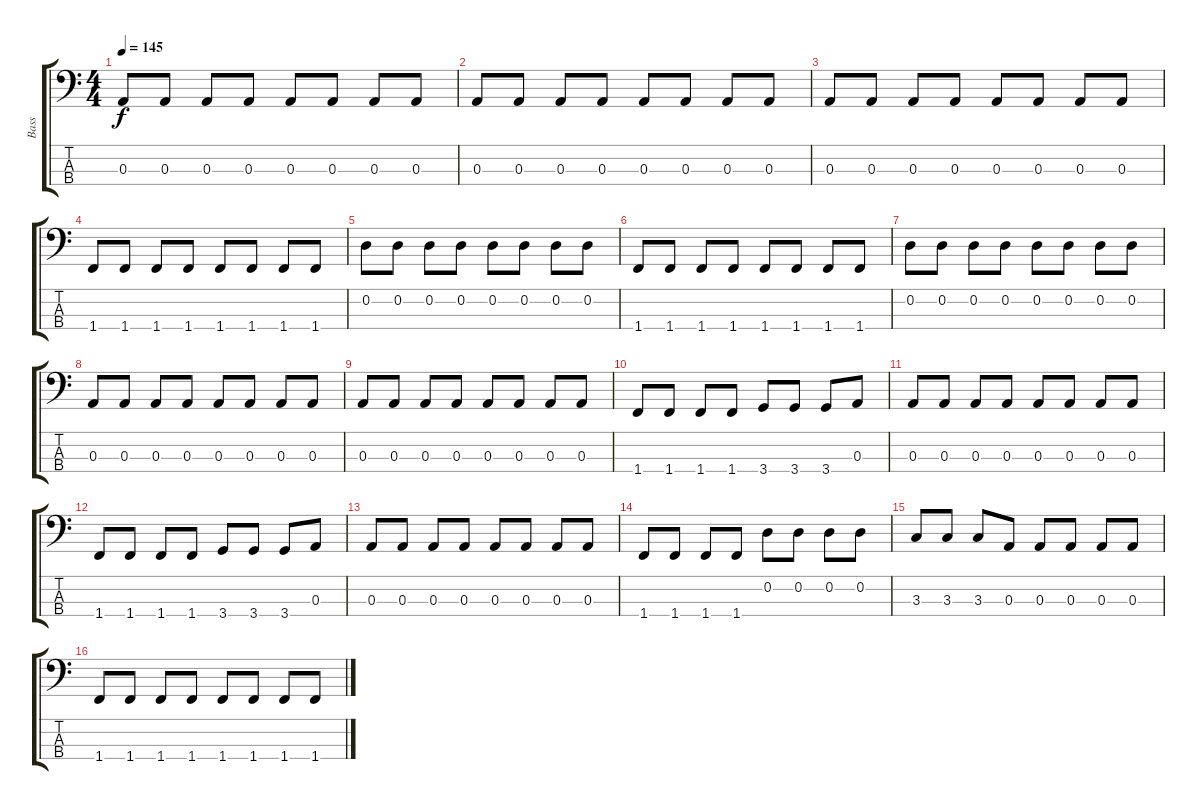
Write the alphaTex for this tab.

\track ("Bass" "Bass") {instrument slapbass2}
\staff {score tabs}
\tuning (G2 D2 A1 E1) {hide}
\ts (4 4)
\tempo 145
\clef f4
\ks c
0.3.8{dy f} 0.3.8 0.3.8 0.3.8 0.3.8 0.3.8 0.3.8 0.3.8 |
0.3.8 0.3.8 0.3.8 0.3.8 0.3.8 0.3.8 0.3.8 0.3.8 |
0.3.8 0.3.8 0.3.8 0.3.8 0.3.8 0.3.8 0.3.8 0.3.8 |
1.4.8 1.4.8 1.4.8 1.4.8 1.4.8 1.4.8 1.4.8 1.4.8 |
0.2.8 0.2.8 0.2.8 0.2.8 0.2.8 0.2.8 0.2.8 0.2.8 |
1.4.8 1.4.8 1.4.8 1.4.8 1.4.8 1.4.8 1.4.8 1.4.8 |
0.2.8 0.2.8 0.2.8 0.2.8 0.2.8 0.2.8 0.2.8 0.2.8 |
0.3.8 0.3.8 0.3.8 0.3.8 0.3.8 0.3.8 0.3.8 0.3.8 |
0.3.8 0.3.8 0.3.8 0.3.8 0.3.8 0.3.8 0.3.8 0.3.8 |
1.4.8 1.4.8 1.4.8 1.4.8 3.4.8 3.4.8 3.4.8 0.3.8 |
0.3.8 0.3.8 0.3.8 0.3.8 0.3.8 0.3.8 0.3.8 0.3.8 |
1.4.8 1.4.8 1.4.8 1.4.8 3.4.8 3.4.8 3.4.8 0.3.8 |
0.3.8 0.3.8 0.3.8 0.3.8 0.3.8 0.3.8 0.3.8 0.3.8 |
1.4.8 1.4.8 1.4.8 1.4.8 0.2.8 0.2.8 0.2.8 0.2.8 |
3.3.8 3.3.8 3.3.8 0.3.8 0.3.8 0.3.8 0.3.8 0.3.8 |
1.4.8 1.4.8 1.4.8 1.4.8 1.4.8 1.4.8 1.4.8 1.4.8
